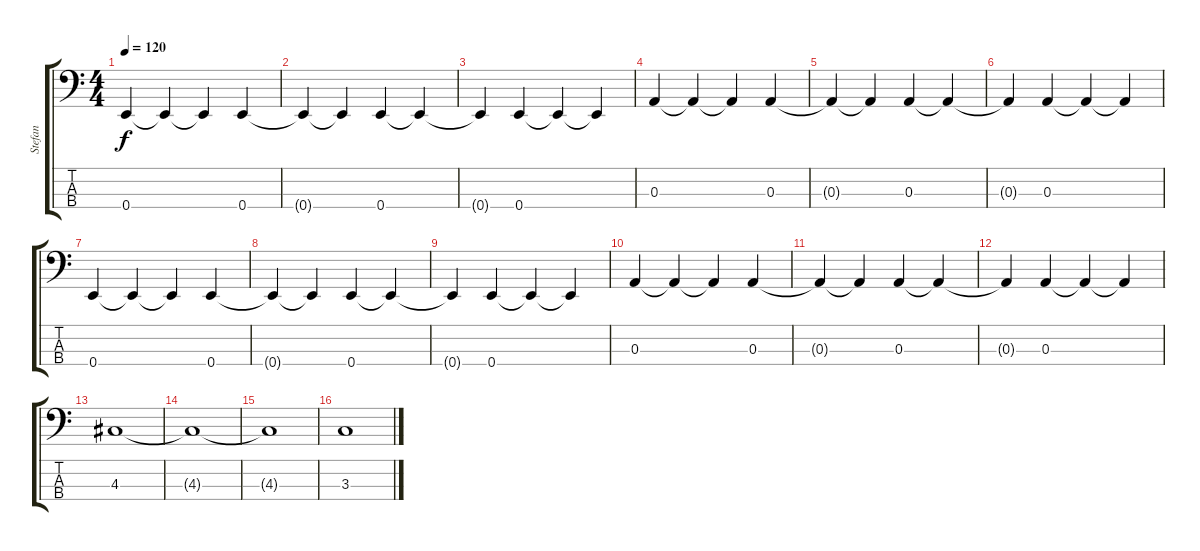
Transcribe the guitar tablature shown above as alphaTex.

\track ("Stefan" "Stefan") {instrument electricbassfinger}
\staff {score tabs}
\tuning (G2 D2 A1 E1) {hide}
\ts (4 4)
\tempo 120
\clef f4
\ks c
0.4.4{dy f} 0.4{t}.4 0.4{t}.4 0.4.4 |
0.4{t}.4 0.4{t}.4 0.4.4 0.4{t}.4 |
0.4{t}.4 0.4.4 0.4{t}.4 0.4{t}.4 |
0.3.4 0.3{t}.4 0.3{t}.4 0.3.4 |
0.3{t}.4 0.3{t}.4 0.3.4 0.3{t}.4 |
0.3{t}.4 0.3.4 0.3{t}.4 0.3{t}.4 |
0.4.4 0.4{t}.4 0.4{t}.4 0.4.4 |
0.4{t}.4 0.4{t}.4 0.4.4 0.4{t}.4 |
0.4{t}.4 0.4.4 0.4{t}.4 0.4{t}.4 |
0.3.4 0.3{t}.4 0.3{t}.4 0.3.4 |
0.3{t}.4 0.3{t}.4 0.3.4 0.3{t}.4 |
0.3{t}.4 0.3.4 0.3{t}.4 0.3{t}.4 |
4.3.1 |
4.3{t}.1 |
4.3{t}.1 |
3.3.1
